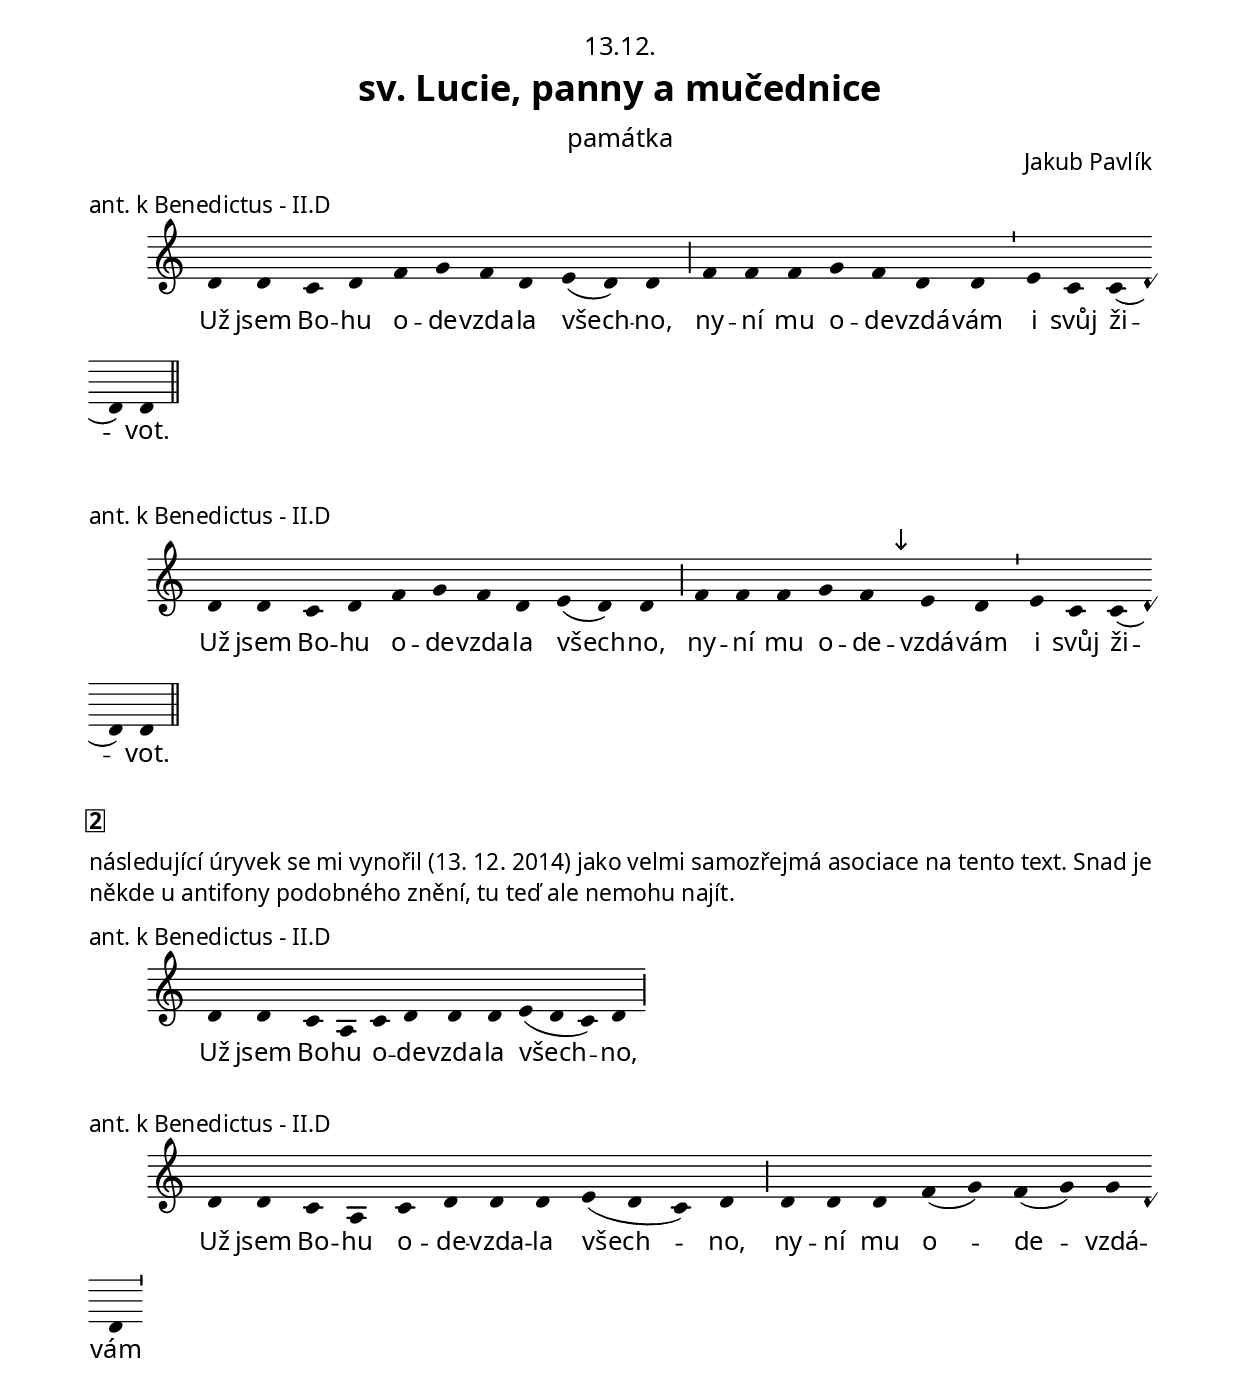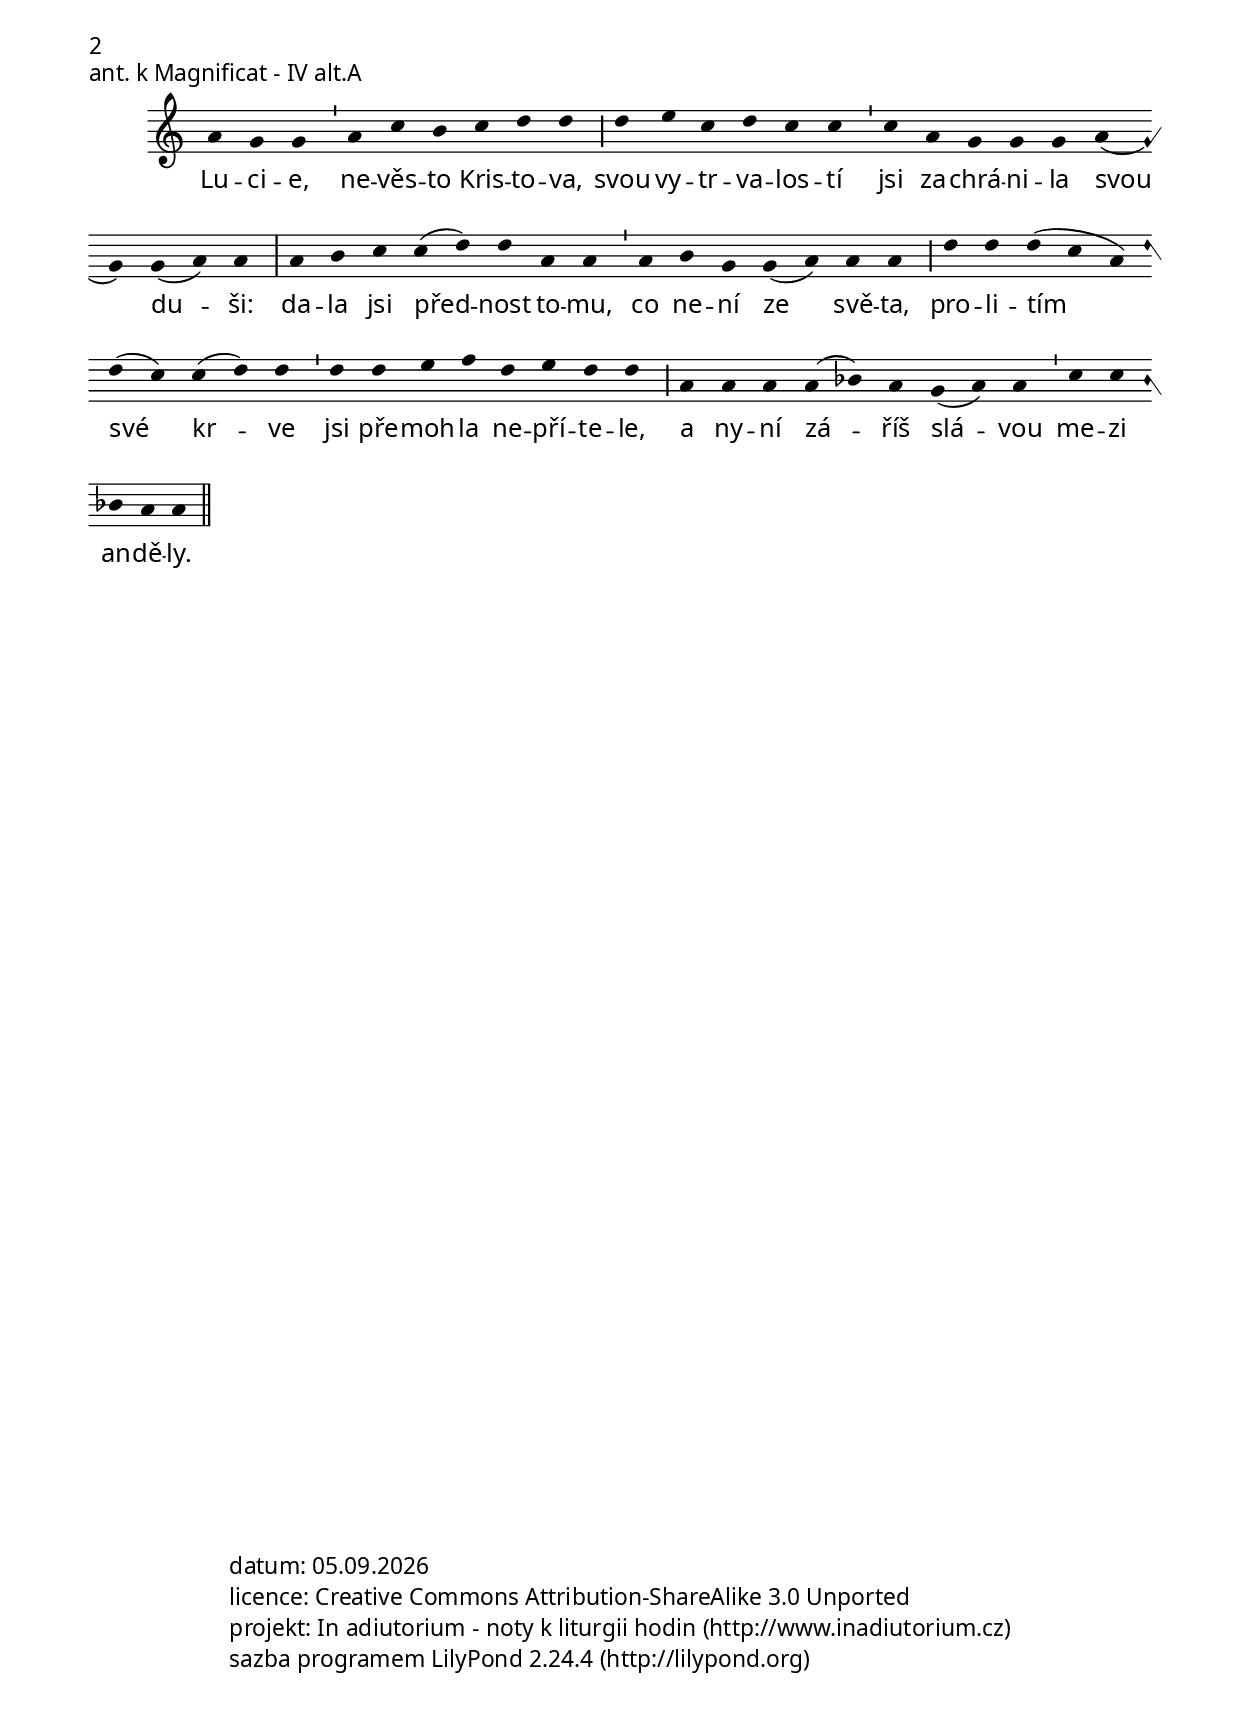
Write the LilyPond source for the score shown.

\version "2.17.5"

\include "../spolecne.ly"

\header {
  title = \markup\titleSvatek
            "sv. Lucie, panny a mučednice"
            "památka"
            13.12.
  composer = "Jakub Pavlík"
}

\score {
  \relative c' {
    \choralniRezim
    d4 d c d f g f d e( d) d \barMaior
    f f f g f d d \barMin e c c( d) d \barFinalis
  }
  \addlyrics {
    Už jsem Bo -- hu o -- de -- vzda -- la všech -- no,
    ny -- ní mu o -- de -- vzdá -- vám i svůj ži -- vot.
  }
  \header {
    quid = "ant. k Benedictus"
    modus = "II"
    differentia = "D"
    psalmus = ""
    id = ""
    piece = \markup {\sestavTitulekBezZalmu}
  }
}

\score {
  \relative c' {
    \choralniRezim
    d4 d c d f g f d e( d) d \barMaior
    f f f g f \mark\sipka e d \barMin e c c( d) d \barFinalis
  }
  \addlyrics {
    Už jsem Bo -- hu o -- de -- vzda -- la všech -- no,
    ny -- ní mu o -- de -- vzdá -- vám i svůj ži -- vot.
  }
  \header {
    quid = "ant. k Benedictus"
    modus = "II"
    differentia = "D"
    psalmus = ""
    id = ""
    piece = \markup {\sestavTitulekBezZalmu}
  }
}

\markup\nadpisSkupiny 2

\markup\justify\sans{následující úryvek se mi vynořil (13. 12. 2014)
jako velmi samozřejmá asociace na tento text. Snad je někde u antifony
podobného znění, tu teď ale nemohu najít.}
\score {
  \relative c' {
    \choralniRezim
    d4 d c a c d d d e( d c) d \barMaior
  }
  \addlyrics {
    Už jsem Bo -- hu o -- de -- vzda -- la všech -- no,
    ny -- ní mu o -- de -- vzdá -- vám i svůj ži -- vot.
  }
  \header {
    quid = "ant. k Benedictus"
    modus = "II"
    differentia = "D"
    psalmus = ""
    id = ""
    piece = \markup {\sestavTitulekBezZalmu}
  }
}

\score {
  \relative c' {
    \choralniRezim
    d4 d c a c d d d e( d c) d \barMaior
    d d d f( g) f( g) g d \barMin 
  }
  \addlyrics {
    Už jsem Bo -- hu o -- de -- vzda -- la všech -- no,
    ny -- ní mu o -- de -- vzdá -- vám i svůj ži -- vot.
  }
  \header {
    quid = "ant. k Benedictus"
    modus = "II"
    differentia = "D"
    psalmus = ""
    id = ""
    piece = \markup {\sestavTitulekBezZalmu}
  }
}

\pageBreak

\score {
  \relative c'' {
    \choralniRezim
    a4 g g \barMin a c b c d d \barMaior
    d e c d c c \barMin c a g g g a( g) g( a) a \barMax
    a b c c( d) d a a \barMin a b g g( a) a a \barMaior
    d d d( c a) d( c) c( d) d \barMin d d e f d e d d \barMaior
    a a a a( bes) a g( a) a \barMin c c bes a a \barFinalis
  }
  \addlyrics {
    Lu -- ci -- e, ne -- věs -- to Kris -- to -- va,
    svou vy -- tr -- va -- los -- tí jsi za -- chrá -- ni -- la svou du -- ši:
    da -- la jsi před -- nost to -- mu, co ne -- ní ze svě -- ta,
    pro -- li -- tím své kr -- ve jsi pře -- moh -- la ne -- pří -- te -- le,
    a ny -- ní zá -- říš slá -- vou
    me -- zi an -- dě -- ly.
  }
  \header {
    quid = "ant. k Magnificat"
    modus = "IV alt"
    differentia = "A"
    psalmus = ""
    id = ""
    piece = \markup {\sestavTitulekBezZalmu}
  }
}